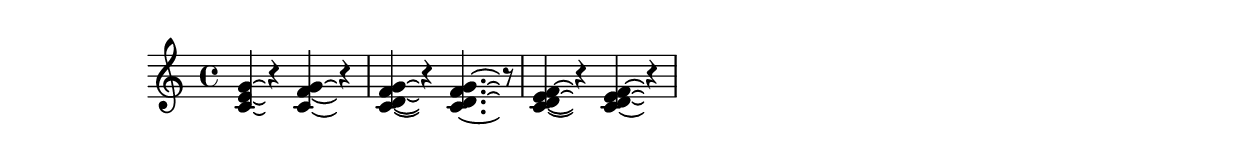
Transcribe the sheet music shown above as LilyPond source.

%% Do not edit this file; it is auto-generated from LSR http://lsr.dsi.unimi.it
%% This file is in the public domain.
\version "2.12.3"

\header {
  lsrtags = "expressive-marks, keyboards, fretted-strings"

  texidoc = "
Laissez vibrer ties have a fixed size. Their formatting can be tuned
using @code{'tie-configuration}. 

"
  doctitle = "Laissez vibrer ties"
} % begin verbatim

\relative c' {
  <c e g>4\laissezVibrer r <c f g>\laissezVibrer r
  <c d f g>4\laissezVibrer r <c d f g>4.\laissezVibrer r8

  <c d e f>4\laissezVibrer r
  \override LaissezVibrerTieColumn #'tie-configuration
     = #`((-7 . ,DOWN)
          (-5 . ,DOWN)
          (-3 . ,UP)
          (-1 . ,UP))
  <c d e f>4\laissezVibrer r
}

